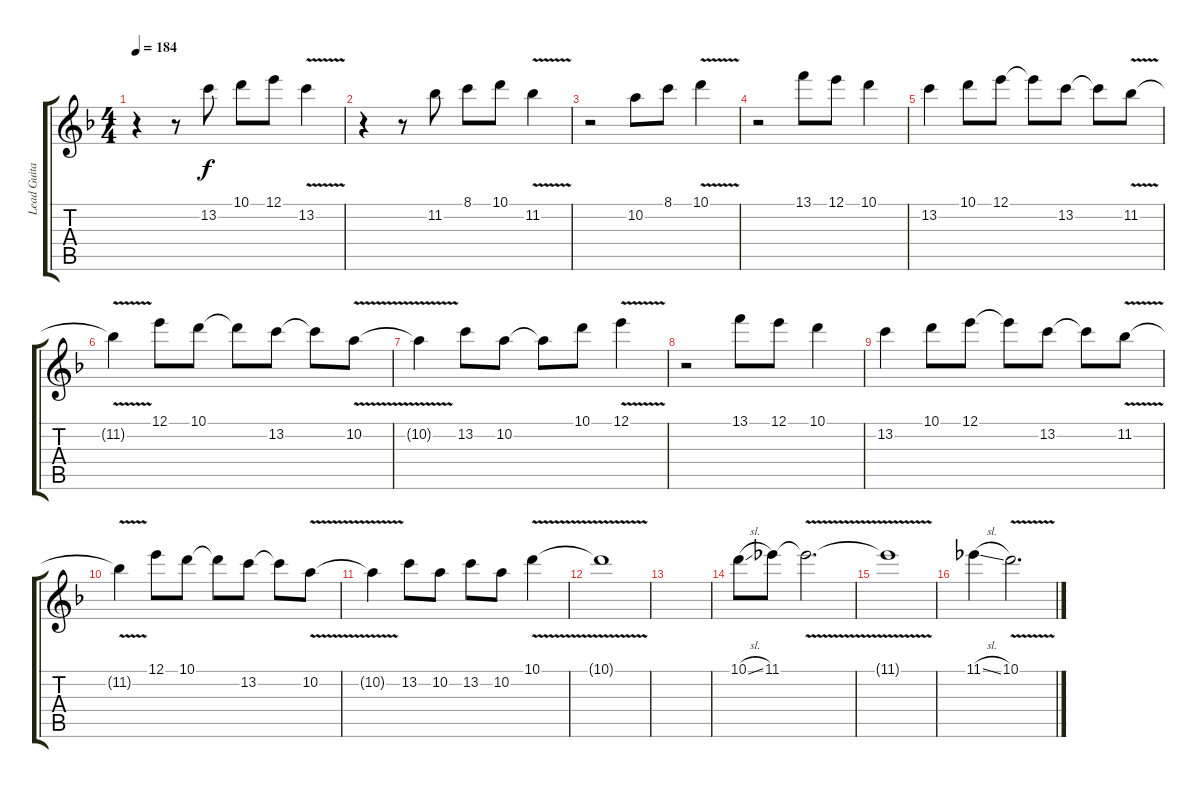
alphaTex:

\track ("Lead Guitar" "Lead Guita") {instrument distortionguitar}
\staff {score tabs}
\tuning (E4 B3 G3 D3 A2 E2) {hide}
\ts (4 4)
\tempo 184
\clef g2
\ks f
r.4{dy f} r.8 13.2.8 10.1.8 12.1.8 13.2{v}.4 |
r.4 r.8 11.2.8 8.1.8 10.1.8 11.2{v}.4 |
r.2 10.2.8 8.1.8 10.1{v}.4 |
r.2 13.1.8 12.1.8 10.1.4 |
13.2.4 10.1.8 12.1.8 12.1{t}.8 13.2.8 13.2{t}.8 11.2{v}.8 |
11.2{t}.4 12.1.8 10.1.8 10.1{t}.8 13.2.8 13.2{t}.8 10.2{v}.8 |
10.2{t}.4 13.2.8 10.2.8 10.2{t}.8 10.1.8 12.1{v}.4 |
r.2 13.1.8 12.1.8 10.1.4 |
13.2.4 10.1.8 12.1.8 12.1{t}.8 13.2.8 13.2{t}.8 11.2{v}.8 |
11.2{t}.4 12.1.8 10.1.8 10.1{t}.8 13.2.8 13.2{t}.8 10.2{v}.8 |
10.2{t}.4 13.2.8 10.2.8 13.2.8 10.2.8 10.1{v}.4 |
10.1{t}.1 |
|
10.1{sl}.8 11.1.8 11.1{v t}.2{d} |
11.1{t}.1 |
11.1{sl}.4 10.1{v}.2{d}
